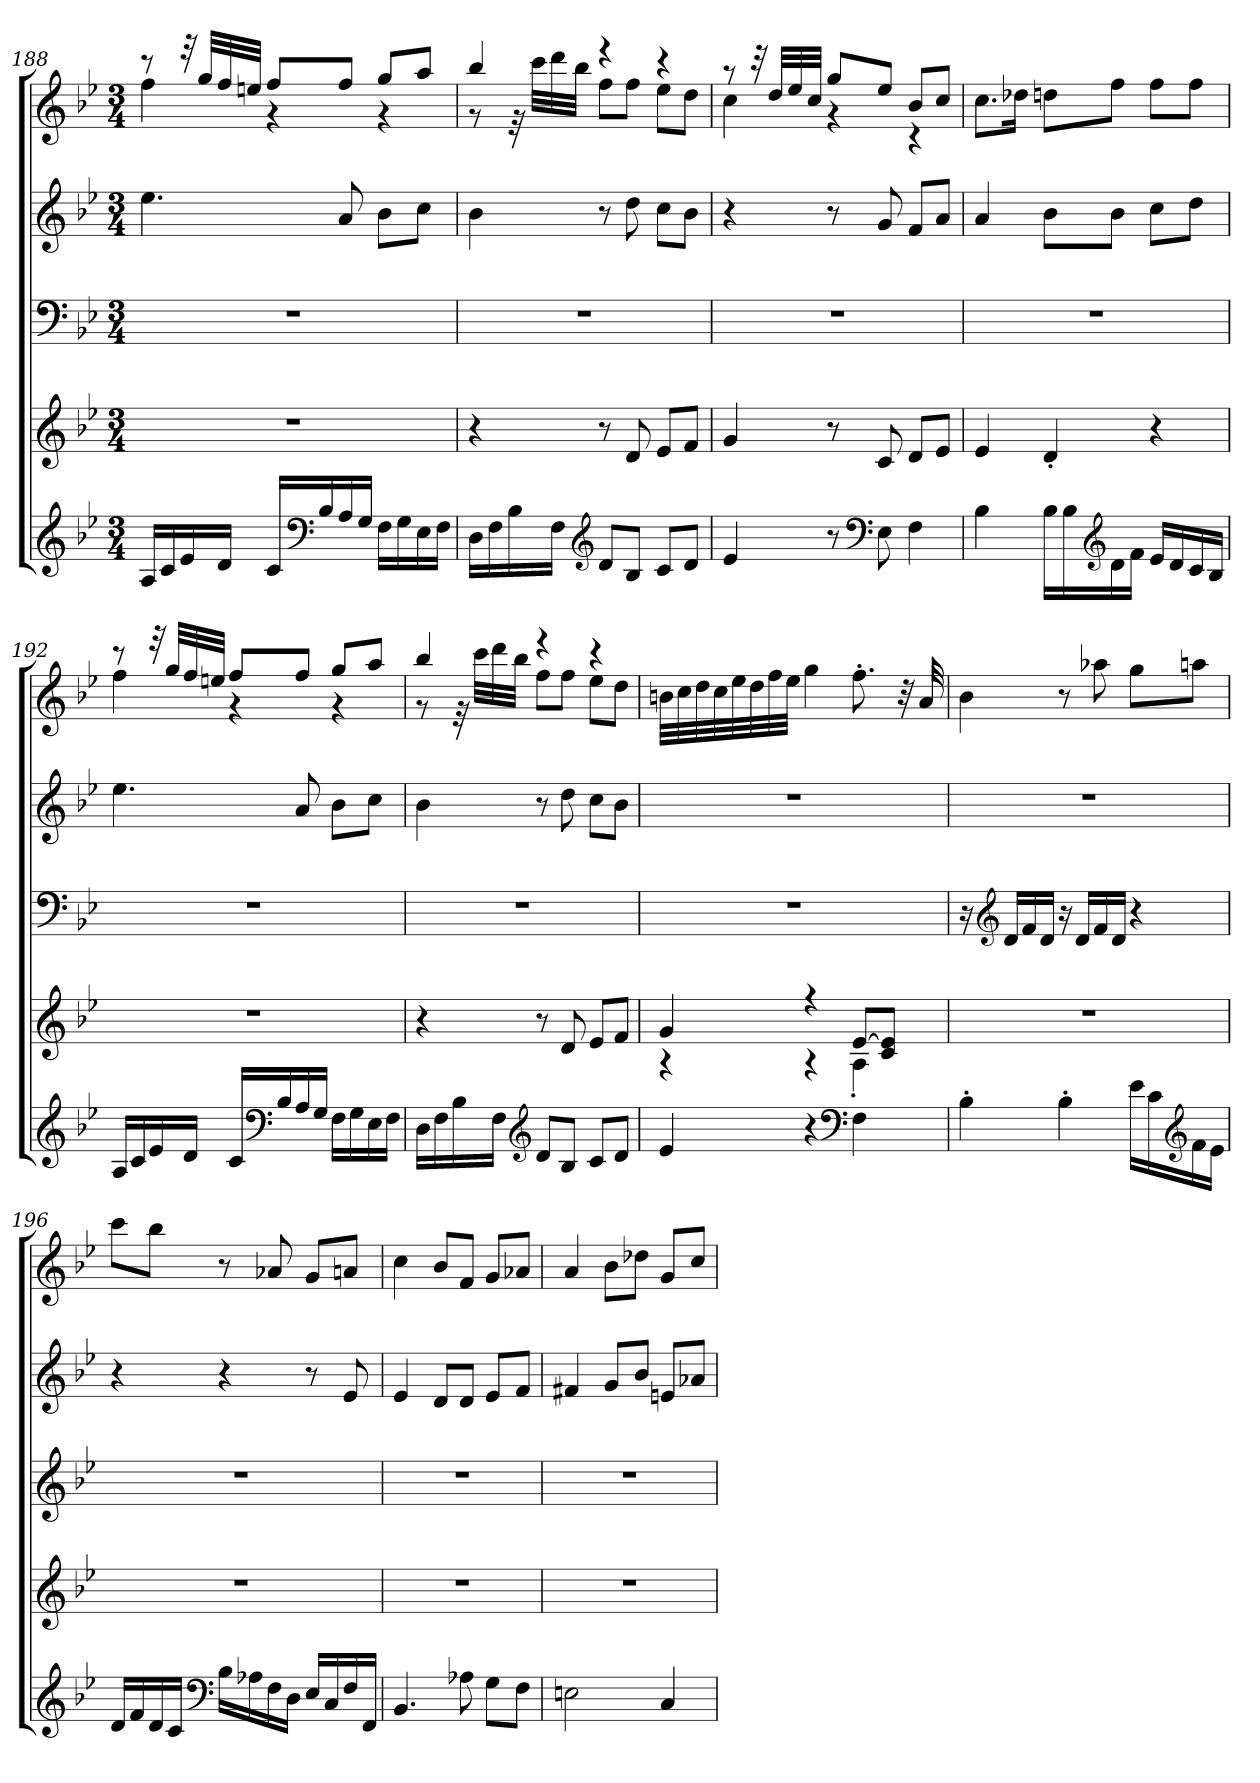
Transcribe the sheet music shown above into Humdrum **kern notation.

**kern	**kern	**kern	**kern	**kern
*part5	*part4	*part3	*part2	*part1
*staff5	*staff4	*staff3	*staff2	*staff1
*clefG2	*clefG2	*clefF4	*clefG2	*clefG2
*k[b-e-]	*k[b-e-]	*k[b-e-]	*k[b-e-]	*k[b-e-]
*M3/4	*M3/4	*M3/4	*M3/4	*M3/4
*MM40	*MM40	*MM40	*MM40	*MM40
=188	=188	=188	=188	=188
*	*	*	*	*^
16A/LL	2.r	2.r	4.ee-\	8r	4ff\
16c/	.	.	.	.	.
16e-/	.	.	.	32r	.
.	.	.	.	32gg/LLL	.
16d/JJ	.	.	.	32ff/	.
.	.	.	.	32een/JJJ	.
16c/LL	.	.	.	8ff/L	4r
*clefF4	*	*	*	*	*
16B-/	.	.	.	.	.
16A/	.	.	8a/	8ff/J	.
16G/JJ	.	.	.	.	.
16F\LL	.	.	8b-\L	8gg/L	4r
16G\	.	.	.	.	.
16E-\	.	.	8cc\J	8aa/J	.
16F\JJ	.	.	.	.	.
!!LO:PB:g=z	!!
=189	=189	=189	=189	=189	=189
*	*	*	*	*MM40	*
16D\LL	4r	2.r	4b-\	4bb-/	8r
16F\	.	.	.	.	.
16B-\	.	.	.	.	32r
.	.	.	.	.	32ccc\LLL
16F\JJ	.	.	.	.	32ddd\
.	.	.	.	.	32bb-\JJJ
*clefG2	*	*	*	*	*
*	*	*	*	*MM40	*
8d/L	8r	.	8r	4r	8ff\L
*	*	*	*	*MM40	*
8B-/J	8d/	.	8dd\	.	8ff\J
8c/L	8e-/L	.	8cc\L	4r	8ee-\L
8d/J	8f/J	.	8b-\J	.	8dd\J
=190	=190	=190	=190	=190	=190
*	*	*	*	*MM40	*
4e-/	4g/	2.r	4r	8r	4cc\
.	.	.	.	32r	.
.	.	.	.	32dd/LLL	.
.	.	.	.	32ee-/	.
.	.	.	.	32cc/JJJ	.
*	*	*	*	*MM40	*
8r	8r	.	8r	8gg/L	4r
*clefF4	*	*	*	*	*
8E-\	8c/	.	8g/	8ee-/J	.
4F\	8d/L	.	8f/L	8b-/L	4r
.	8e-/J	.	8a/J	8cc/J	.
*	*	*	*	*v	*v
=191	=191	=191	=191	=191
4B-\	4e-/	2.r	4a/	8.cc\L
.	.	.	.	16dd-X\Jk
*	*	*	*	*MM40
16B-\LL	4d'/	.	8b-\L	8ddn\L
16B-\	.	.	.	.
*clefG2	*	*	*	*
16d\	.	.	8b-\J	8ff\J
16f\JJ	.	.	.	.
16e-/LL	4r	.	8cc\L	8ff\L
16d/	.	.	.	.
16c/	.	.	8dd\J	8ff\J
16B-/JJ	.	.	.	.
!!LO:LB:g=z
=192	=192	=192	=192	=192
*	*	*	*	*MM40
*	*	*	*	*^
16A/LL	2.r	2.r	4.ee-\	8r	4ff\
16c/	.	.	.	.	.
16e-/	.	.	.	32r	.
.	.	.	.	32gg/LLL	.
16d/JJ	.	.	.	32ff/	.
.	.	.	.	32een/JJJ	.
16c/LL	.	.	.	8ff/L	4r
*clefF4	*	*	*	*	*
16B-/	.	.	.	.	.
16A/	.	.	8a/	8ff/J	.
16G/JJ	.	.	.	.	.
16F\LL	.	.	8b-\L	8gg/L	4r
16G\	.	.	.	.	.
16E-\	.	.	8cc\J	8aa/J	.
16F\JJ	.	.	.	.	.
=193	=193	=193	=193	=193	=193
*	*	*	*	*MM40	*
16D\LL	4r	2.r	4b-\	4bb-/	8r
16F\	.	.	.	.	.
16B-\	.	.	.	.	32r
.	.	.	.	.	32ccc\LLL
16F\JJ	.	.	.	.	32ddd\
.	.	.	.	.	32bb-\JJJ
*clefG2	*	*	*	*	*
*	*	*	*	*MM40	*
8d/L	8r	.	8r	4r	8ff\L
*	*	*	*	*MM40	*
8B-/J	8d/	.	8dd\	.	8ff\J
8c/L	8e-/L	.	8cc\L	4r	8ee-\L
8d/J	8f/J	.	8b-\J	.	8dd\J
*	*	*	*	*v	*v
!!LO:PB:g=z
=194	=194	=194	=194	=194
*	*	*	*	*MM40
*	*^	*	*	*
4e-/	4g/	4r	2.r	2.r	32bn\LLL
.	.	.	.	.	32cc\
.	.	.	.	.	32dd\
.	.	.	.	.	32cc\
.	.	.	.	.	32ee-\
.	.	.	.	.	32dd\
.	.	.	.	.	32ff\
.	.	.	.	.	32ee-\JJJ
4r	4r	4r	.	.	4gg\
*clefF4	*	*	*	*	*
4F\	[8e-/L	4A'\	.	.	8.ff'\
.	8c/ 8e-/]J	.	.	.	.
.	.	.	.	.	32r
.	.	.	.	.	32a/
*	*v	*v	*	*	*
=195	=195	=195	=195	=195
*	*	*	*	*MM40
4B-'\	2.r	16r	2.r	4b-\
*	*	*clefG2	*	*
.	.	16d/LL	.	.
.	.	16f/	.	.
.	.	16d/JJ	.	.
4B-'\	.	16r	.	8r
.	.	16d/LL	.	.
.	.	16f/	.	8aa-X\
.	.	16d/JJ	.	.
16e-\LL	.	4r	.	8gg\L
16c\	.	.	.	.
*clefG2	*	*	*	*
16f\	.	.	.	8aan\J
16e-\JJ	.	.	.	.
!!LO:LB:g=z
=196	=196	=196	=196	=196
*	*	*	*	*MM40
16d/LL	2.r	2.r	4r	8ccc\L
16f/	.	.	.	.
16d/	.	.	.	8bb-\J
16c/JJ	.	.	.	.
*clefF4	*	*	*	*
16B-\LL	.	.	4r	8r
16A-X\	.	.	.	.
16F\	.	.	.	8a-X/
16D\JJ	.	.	.	.
16E-/LL	.	.	8r	8g/L
16C/	.	.	.	.
16F/	.	.	8e-/	8an/J
16FF/JJ	.	.	.	.
=197	=197	=197	=197	=197
*	*	*	*	*MM36
4.BB-/	2.r	2.r	4e-/	4cc\
.	.	.	8d/L	8b-/L
*	*	*	*	*MM38
8A-X\	.	.	8d/J	8f/J
8G\L	.	.	8e-/L	8g/L
8F\J	.	.	8f/J	8a-X/J
=198	=198	=198	=198	=198
*	*	*	*	*MM40
2En\	2.r	2.r	4f#X/	4a/
.	.	.	8g/L	8b-\L
.	.	.	8b-/J	8dd-X\J
4C/	.	.	8en/L	8g/L
.	.	.	8a-X/J	8cc/J
=	=	=	=	=
*-	*-	*-	*-	*-
